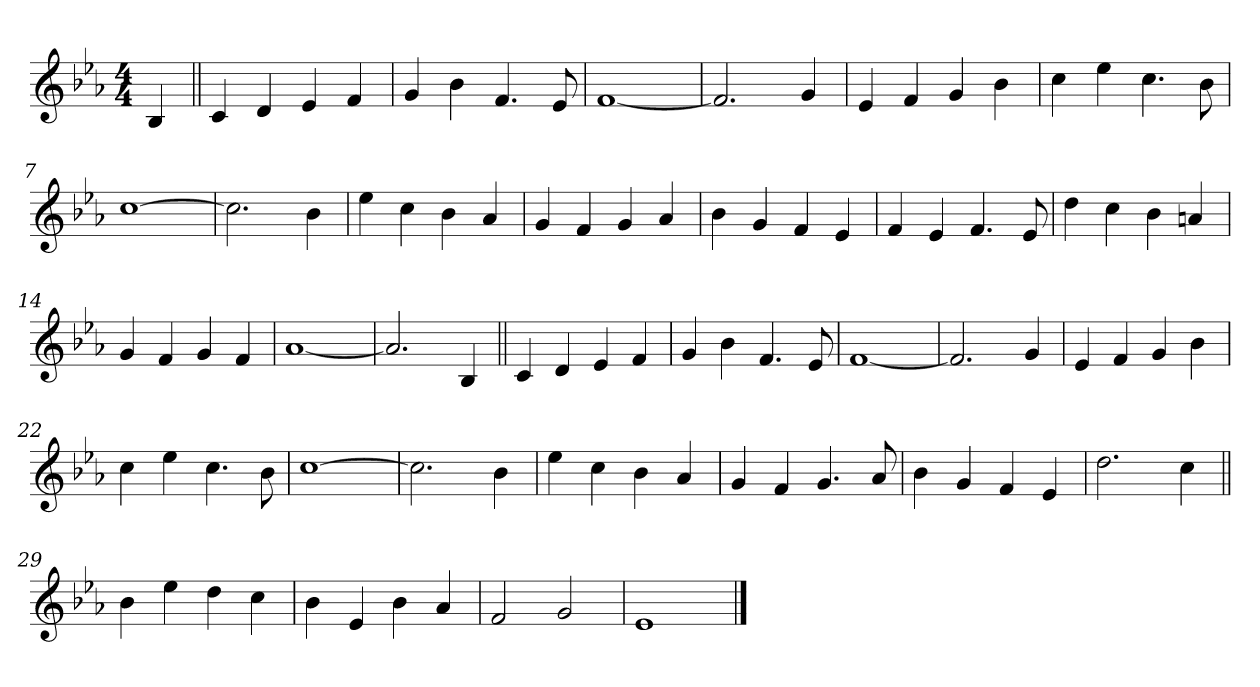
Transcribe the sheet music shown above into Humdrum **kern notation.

**kern
*part1
*staff1
*clefG2
*k[b-e-a-]
*E-:
*M4/4
=
4B-/
=1||
4c/
4d/
4e-/
4f/
=2
4g/
4b-\
4.f/
8e-/
=3
[1f
=4
2.f/]
4g/
=5
4e-/
4f/
4g/
4b-\
!!LO:LB:g=z
=6
4cc\
4ee-\
4.cc\
8b-\
=7
[1cc
=8
2.cc\]
4b-\
=9
4ee-\
4cc\
4b-\
4a-/
=10
4g/
4f/
4g/
4a-/
=11
4b-\
4g/
4f/
4e-/
!!LO:LB:g=z
=12
4f/
4e-/
4.f/
8e-/
=13
4dd\
4cc\
4b-\
4an/
=14
4g/
4f/
4g/
4f/
=15
[1a-
=16
2.a-/]
4B-/
=17||
4c/
4d/
4e-/
4f/
!!LO:LB:g=z
=18
4g/
4b-\
4.f/
8e-/
=19
[1f
=20
2.f/]
4g/
=21
4e-/
4f/
4g/
4b-\
=22
4cc\
4ee-\
4.cc\
8b-\
=23
[1cc
!!LO:LB:g=z
=24
2.cc\]
4b-\
=25
4ee-\
4cc\
4b-\
4a-/
=26
4g/
4f/
4.g/
8a-/
=27
4b-\
4g/
4f/
4e-/
=28
2.dd\
4cc\
=29||
4b-\
4ee-\
4dd\
4cc\
!!LO:LB:g=z
=30
4b-\
4e-/
4b-\
4a-/
=31
2f/
2g/
=32
1e-
==
*-
